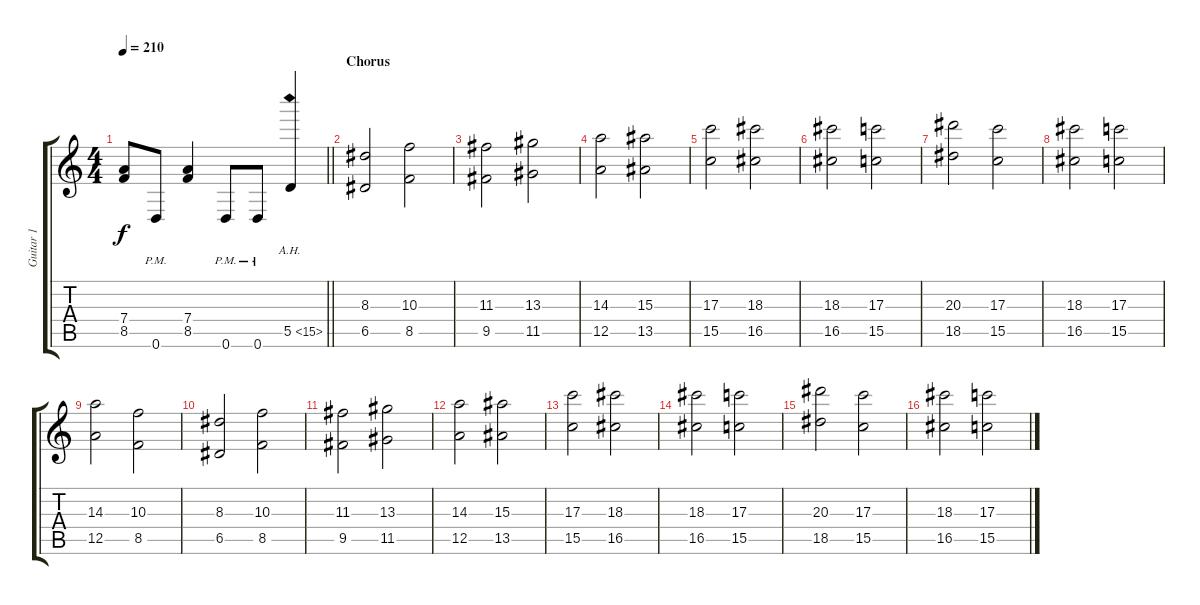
\track ("Guitar 1" "Guitar 1") {instrument overdrivenguitar}
\staff {score tabs}
\tuning (E4 B3 G3 D3 A2 D2) {hide}
\ts (4 4)
\tempo 210
\clef g2
\barLineRight lightlight
\ks c
(7.4 8.5).8{dy f} 0.6{pm}.8 (7.4 8.5).4 0.6{pm}.8 0.6{pm}.8 5.5{ah 10}.4{instrument guitarharmonics} |
\section ("" "Chorus")
(8.3 6.5).2{instrument overdrivenguitar} (10.3 8.5).2 |
(11.3 9.5).2 (13.3 11.5).2 |
(14.3 12.5).2 (15.3 13.5).2 |
(17.3 15.5).2 (18.3 16.5).2 |
(18.3 16.5).2 (17.3 15.5).2 |
(20.3 18.5).2 (17.3 15.5).2 |
(18.3 16.5).2 (17.3 15.5).2 |
(14.3 12.5).2 (10.3 8.5).2 |
(8.3 6.5).2 (10.3 8.5).2 |
(11.3 9.5).2 (13.3 11.5).2 |
(14.3 12.5).2 (15.3 13.5).2 |
(17.3 15.5).2 (18.3 16.5).2 |
(18.3 16.5).2 (17.3 15.5).2 |
(20.3 18.5).2 (17.3 15.5).2 |
(18.3 16.5).2 (17.3 15.5).2
